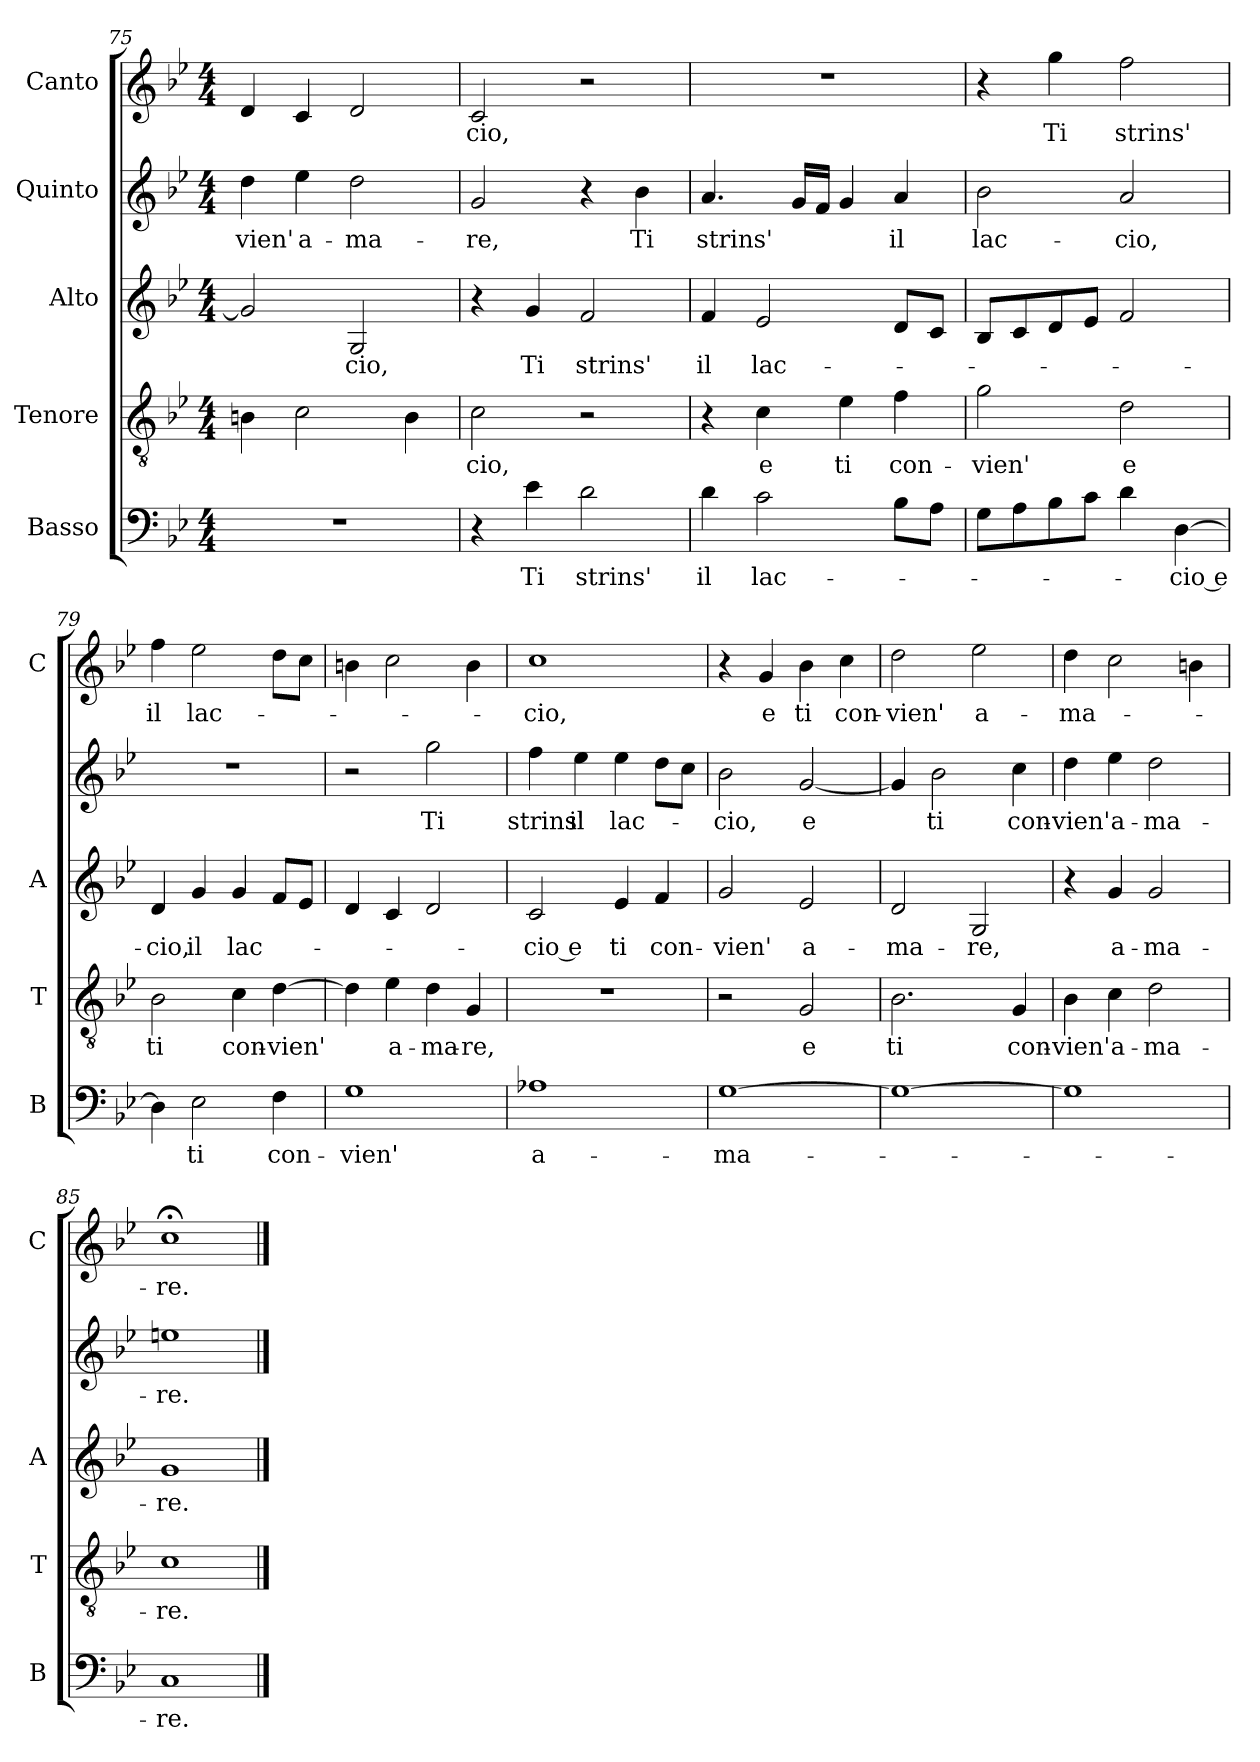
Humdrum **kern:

**kern	**text	**kern	**text	**kern	**text	**kern	**text	**kern	**text
*part5	*part5	*part4	*part4	*part3	*part3	*part2	*part2	*part1	*part1
*staff5	*staff5	*staff4	*staff4	*staff3	*staff3	*staff2	*staff2	*staff1	*staff1
*I"Basso	*	*I"Tenore	*	*I"Alto	*	*I"Quinto	*	*I"Canto	*
*I'B	*	*I'T	*	*I'A	*	*	*	*I'C	*
*clefF4	*	*clefGv2	*	*clefG2	*	*clefG2	*	*clefG2	*
*k[b-e-]	*	*k[b-e-]	*	*k[b-e-]	*	*k[b-e-]	*	*k[b-e-]	*
*B-:	*	*B-:	*	*B-:	*	*B-:	*	*B-:	*
*M4/4	*	*M4/4	*	*M4/4	*	*M4/4	*	*M4/4	*
=75	=75	=75	=75	=75	=75	=75	=75	=75	=75
!	!	!	!	!	!	!	!LO:LY:b	!	!
1r	.	4Bn\	.	2g/]	.	4dd\	-vien'	4d/	.
!	!	!	!	!	!	!	!LO:LY:b	!	!
.	.	2c\	.	.	.	4ee-\	a-	4c/	.
!	!	!	!	!	!LO:LY:b	!	!LO:LY:b	!	!
.	.	.	.	2G/	-cio,	2dd\	-ma-	2d/	.
.	.	4B\	.	.	.	.	.	.	.
=76	=76	=76	=76	=76	=76	=76	=76	=76	=76
!	!	!	!LO:LY:b	!	!	!	!LO:LY:b	!	!LO:LY:b
4r	.	2c\	-cio,	4r	.	2g/	-re,	2c/	-cio,
!	!LO:LY:b	!	!	!	!LO:LY:b	!	!	!	!
4e-\	Ti	.	.	4g/	Ti	.	.	.	.
!	!LO:LY:b	!	!	!	!LO:LY:b	!	!	!	!
2d\	strins'	2r	.	2f/	strins'	4r	.	2r	.
!	!	!	!	!	!	!	!LO:LY:b	!	!
.	.	.	.	.	.	4b-\	Ti	.	.
=77	=77	=77	=77	=77	=77	=77	=77	=77	=77
!	!LO:LY:b	!	!	!	!LO:LY:b	!	!LO:LY:b	!	!
4d\	il	4r	.	4f/	il	4.a/	strins'	1r	.
!	!LO:LY:b	!	!LO:LY:b	!	!LO:LY:b	!	!	!	!
2c\	lac-	4c\	e	2e-/	lac-	.	.	.	.
.	.	.	.	.	.	16g/LL	.	.	.
.	.	.	.	.	.	16f/JJ	.	.	.
!	!	!	!LO:LY:b	!	!	!	!	!	!
.	.	4e-\	ti	.	.	4g/	.	.	.
!	!	!	!LO:LY:b	!	!	!	!LO:LY:b	!	!
8B-\L	.	4f\	con-	8d/L	.	4a/	il	.	.
8A\J	.	.	.	8c/J	.	.	.	.	.
!!LO:LB:g=z
=78	=78	=78	=78	=78	=78	=78	=78	=78	=78
!	!	!	!LO:LY:b	!	!	!	!LO:LY:b	!	!
8G\L	.	2g\	-vien'	8B-/L	.	2b-\	lac-	4r	.
8A\	.	.	.	8c/	.	.	.	.	.
!	!	!	!	!	!	!	!	!	!LO:LY:b
8B-\	.	.	.	8d/	.	.	.	4gg\	Ti
8c\J	.	.	.	8e-/J	.	.	.	.	.
!	!	!	!LO:LY:b	!	!	!	!LO:LY:b	!	!LO:LY:b
4d\	.	2d\	e	2f/	.	2a/	-cio,	2ff\	strins'
!	!LO:LY:b	!	!	!	!	!	!	!	!
[4D\	-cio e	.	.	.	.	.	.	.	.
=79	=79	=79	=79	=79	=79	=79	=79	=79	=79
!	!	!	!LO:LY:b	!	!LO:LY:b	!	!	!	!LO:LY:b
4D\]	.	2B-\	ti	4d/	-cio,	1r	.	4ff\	il
!	!LO:LY:b	!	!	!	!LO:LY:b	!	!	!	!LO:LY:b
2E-\	ti	.	.	4g/	il	.	.	2ee-\	lac-
!	!	!	!LO:LY:b	!	!LO:LY:b	!	!	!	!
.	.	4c\	con-	4g/	lac-	.	.	.	.
!	!LO:LY:b	!	!LO:LY:b	!	!	!	!	!	!
4F\	con-	[4d\	-vien'	8f/L	.	.	.	8dd\L	.
.	.	.	.	8e-/J	.	.	.	8cc\J	.
=80	=80	=80	=80	=80	=80	=80	=80	=80	=80
!	!LO:LY:b	!	!	!	!	!	!	!	!
1G	-vien'	4d\]	.	4d/	.	2r	.	4bn\	.
!	!	!	!LO:LY:b	!	!	!	!	!	!
.	.	4e-\	a-	4c/	.	.	.	2cc\	.
!	!	!	!LO:LY:b	!	!	!	!LO:LY:b	!	!
.	.	4d\	-ma-	2d/	.	2gg\	Ti	.	.
!	!	!	!LO:LY:b	!	!	!	!	!	!
.	.	4G/	-re,	.	.	.	.	4b\	.
=81	=81	=81	=81	=81	=81	=81	=81	=81	=81
!	!LO:LY:b	!	!	!	!LO:LY:b	!	!LO:LY:b	!	!LO:LY:b
1A-X	a-	1r	.	2c/	-cio e	4ff\	strins'	1cc	-cio,
!	!	!	!	!	!	!	!LO:LY:b	!	!
.	.	.	.	.	.	4ee-\	il	.	.
!	!	!	!	!	!LO:LY:b	!	!LO:LY:b	!	!
.	.	.	.	4e-/	ti	4ee-\	lac-	.	.
!	!	!	!	!	!LO:LY:b	!	!	!	!
.	.	.	.	4f/	con-	8dd\L	.	.	.
.	.	.	.	.	.	8cc\J	.	.	.
=82	=82	=82	=82	=82	=82	=82	=82	=82	=82
!	!LO:LY:b	!	!	!	!LO:LY:b	!	!LO:LY:b	!	!
[1G	-ma-	2r	.	2g/	-vien'	2b-\	-cio,	4r	.
!	!	!	!	!	!	!	!	!	!LO:LY:b
.	.	.	.	.	.	.	.	4g/	e
!	!	!	!LO:LY:b	!	!LO:LY:b	!	!LO:LY:b	!	!LO:LY:b
.	.	2G/	e	2e-/	a-	[2g/	e	4b-\	ti
!	!	!	!	!	!	!	!	!	!LO:LY:b
.	.	.	.	.	.	.	.	4cc\	con-
=83	=83	=83	=83	=83	=83	=83	=83	=83	=83
!	!	!	!LO:LY:b	!	!LO:LY:b	!	!	!	!LO:LY:b
1G_	.	2.B-\	ti	2d/	-ma-	4g/]	.	2dd\	-vien'
!	!	!	!	!	!	!	!LO:LY:b	!	!
.	.	.	.	.	.	2b-\	ti	.	.
!	!	!	!	!	!LO:LY:b	!	!	!	!LO:LY:b
.	.	.	.	2G/	-re,	.	.	2ee-\	a-
!	!	!	!LO:LY:b	!	!	!	!LO:LY:b	!	!
.	.	4G/	con-	.	.	4cc\	con-	.	.
=84	=84	=84	=84	=84	=84	=84	=84	=84	=84
!	!	!	!LO:LY:b	!	!	!	!LO:LY:b	!	!LO:LY:b
1G]	.	4B-\	-vien'	4r	.	4dd\	-vien'	4dd\	-ma-
!	!	!	!LO:LY:b	!	!LO:LY:b	!	!LO:LY:b	!	!
.	.	4c\	a-	4g/	a-	4ee-\	a-	2cc\	.
!	!	!	!LO:LY:b	!	!LO:LY:b	!	!LO:LY:b	!	!
.	.	2d\	-ma-	2g/	-ma-	2dd\	-ma-	.	.
.	.	.	.	.	.	.	.	4bn\	.
=85	=85	=85	=85	=85	=85	=85	=85	=85	=85
!	!LO:LY:b	!	!LO:LY:b	!	!LO:LY:b	!	!LO:LY:b	!	!LO:LY:b
1C	-re.	1c	-re.	1g	-re.	1een	-re.	1cc;<	-re.
==	==	==	==	==	==	==	==	==	==
*-	*-	*-	*-	*-	*-	*-	*-	*-	*-
